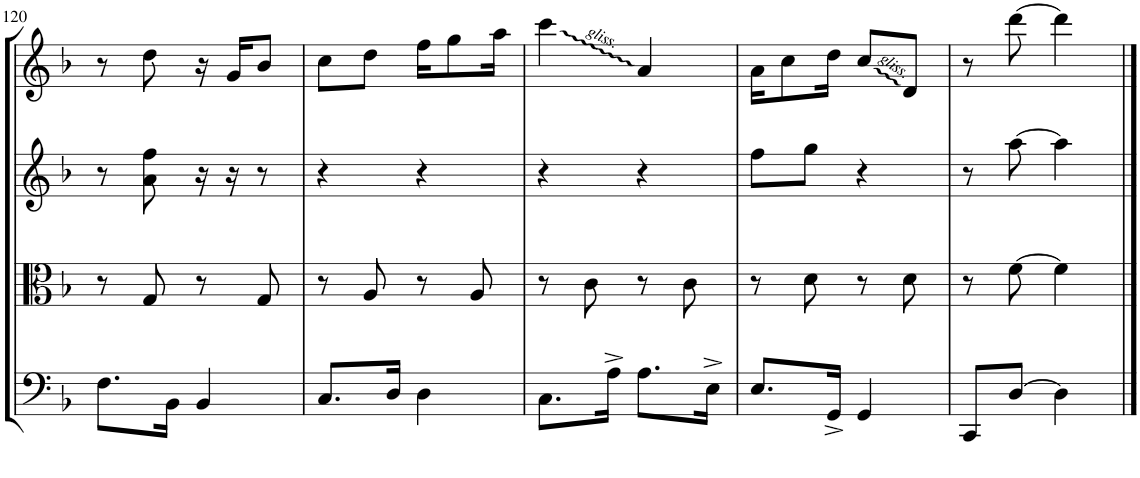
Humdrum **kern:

**kern	**kern	**kern	**kern
*part4	*part3	*part2	*part1
*staff4	*staff3	*staff2	*staff1
*I"Violoncello	*I"Viola	*I"Violin II	*I"Violin I
*I'Vc	*I'Vla	*I'Vln	*I'Vln
!!LO:PB:g=z
*clefF4	*clefC3	*clefG2	*clefG2
*k[b-]	*k[b-]	*k[b-]	*k[b-]
*M2/4	*M2/4	*M2/4	*M2/4
=120	=120	=120	=120
8.F\L	8r	8r	8r
.	8G/	8a\ 8ff\	8dd\
16BB-\Jk	.	.	.
4BB-/	8r	16r	16r
.	.	16r	16g/KL
.	8G/	8r	8b-/J
=121	=121	=121	=121
8.C/L	8r	4r	8cc\L
.	8A/	.	8dd\J
16D/Jk	.	.	.
4D\	8r	4r	16ff\KL
.	.	.	8gg\
.	8A/	.	.
.	.	.	16aa\Jk
=122	=122	=122	=122
8.C\L	8r	4r	4ccc\
.	8c\	.	.
16A^\Jk	.	.	.
8.A\L	8r	4r	4a/
.	8c\	.	.
16E^\Jk	.	.	.
=123	=123	=123	=123
8.E/L	8r	8ff\L	16a\KL
.	.	.	8cc\
.	8d\	8gg\J	.
16GG^/Jk	.	.	16dd\Jk
4GG/	8r	4r	8cc/L
.	8d\	.	8d/J
=124	=124	=124	=124
8CC/L	8r	8r	8r
[8D/J	[8f\	[8aa\	[8ddd\
4D\]	4f\]	4aa\]	4ddd\]
==	==	==	==
*-	*-	*-	*-
